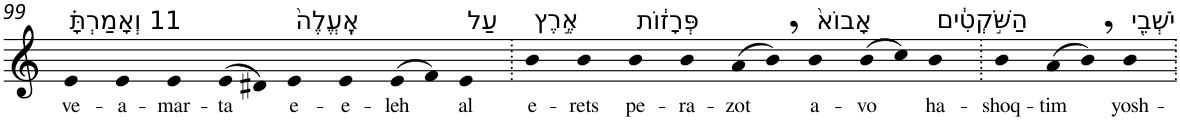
**kern	**text
*part1	*part1
*staff1	*staff1
*I"Piano	*
*I'Pno	*
!!LO:PB:g=z
*clefG2	*
*k[]	*
=99	=99
!LO:TX:a:t=11 וְאָמַרְתָּ֗	!
!	!LO:LY:b
4e	ve-
!	!LO:LY:b
4e	-a-
!	!LO:LY:b
4e	-mar-
!	!LO:LY:b
(>8e	-ta
8d#X)	.
!LO:TX:a:t=אֶֽעֱלֶה֙	!
!	!LO:LY:b
4e	e-
!	!LO:LY:b
4e	-e-
!	!LO:LY:b
(>8e	-leh
8f)	.
!LO:TX:a:t=עַל	!
!	!LO:LY:b
4e	al
=100.	=100.
!LO:TX:a:t=אֶ֣רֶץ	!
!	!LO:LY:b
4b	e-
!	!LO:LY:b
4b	-rets
!LO:TX:a:t=פְּרָז֔וֹת	!
!	!LO:LY:b
4b	pe-
!	!LO:LY:b
4b	-ra-
!	!LO:LY:b
(>8a	-zot
8b,)	.
!LO:TX:a:t=אָבוֹא֙	!
!	!LO:LY:b
4b	a-
!	!LO:LY:b
(>8b	-vo
8cc)	.
!LO:TX:a:t=הַשֹּׁ֣קְטִ֔ים	!
!	!LO:LY:b
4b	ha-
=101.	=101.
!	!LO:LY:b
4b	-shoq-
!	!LO:LY:b
(>8a	-tim
8b,)	.
!LO:TX:a:t=יֹשְׁבֵ֖י	!
!	!LO:LY:b
4b	yosh-
=.	=.
*-	*-
